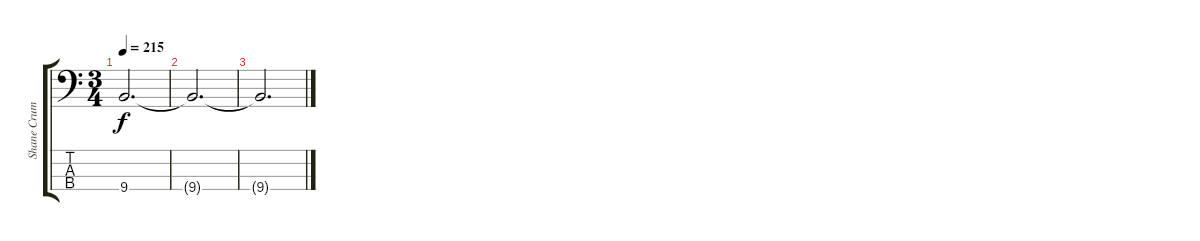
\track ("Shane Crump - Bass" "Shane Crum") {instrument electricbassfinger}
\staff {score tabs}
\tuning (G2 D2 A1 D1) {hide}
\ts (3 4)
\tempo 215
\clef f4
\ks c
9.4{t}.2{d dy f} |
9.4{t}.2{d} |
9.4{t}.2{d}
